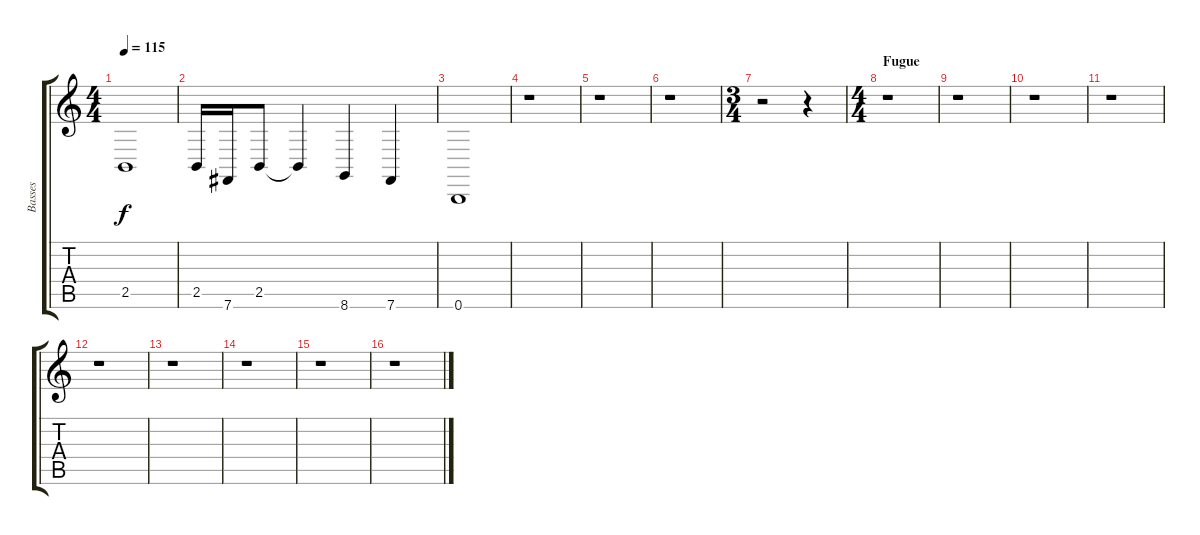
\track ("Basses" "Basses") {instrument brasssection}
\staff {score tabs}
\tuning (E4 B3 G3 D3 A2 B1) {hide}
\ts (4 4)
\tempo 115
\clef g2
\ks c
2.5.1{dy f} |
2.5.16 7.6.16 2.5.8 2.5{t}.4 8.6.4 7.6.4 |
0.6.1 |
r.1 |
r.1 |
r.1 |
\ts (3 4)
r.2 r.4 |
\ts (4 4)
\section ("" "Fugue")
r.1 |
r.1 |
r.1 |
r.1 |
r.1 |
r.1 |
r.1 |
r.1 |
r.1
